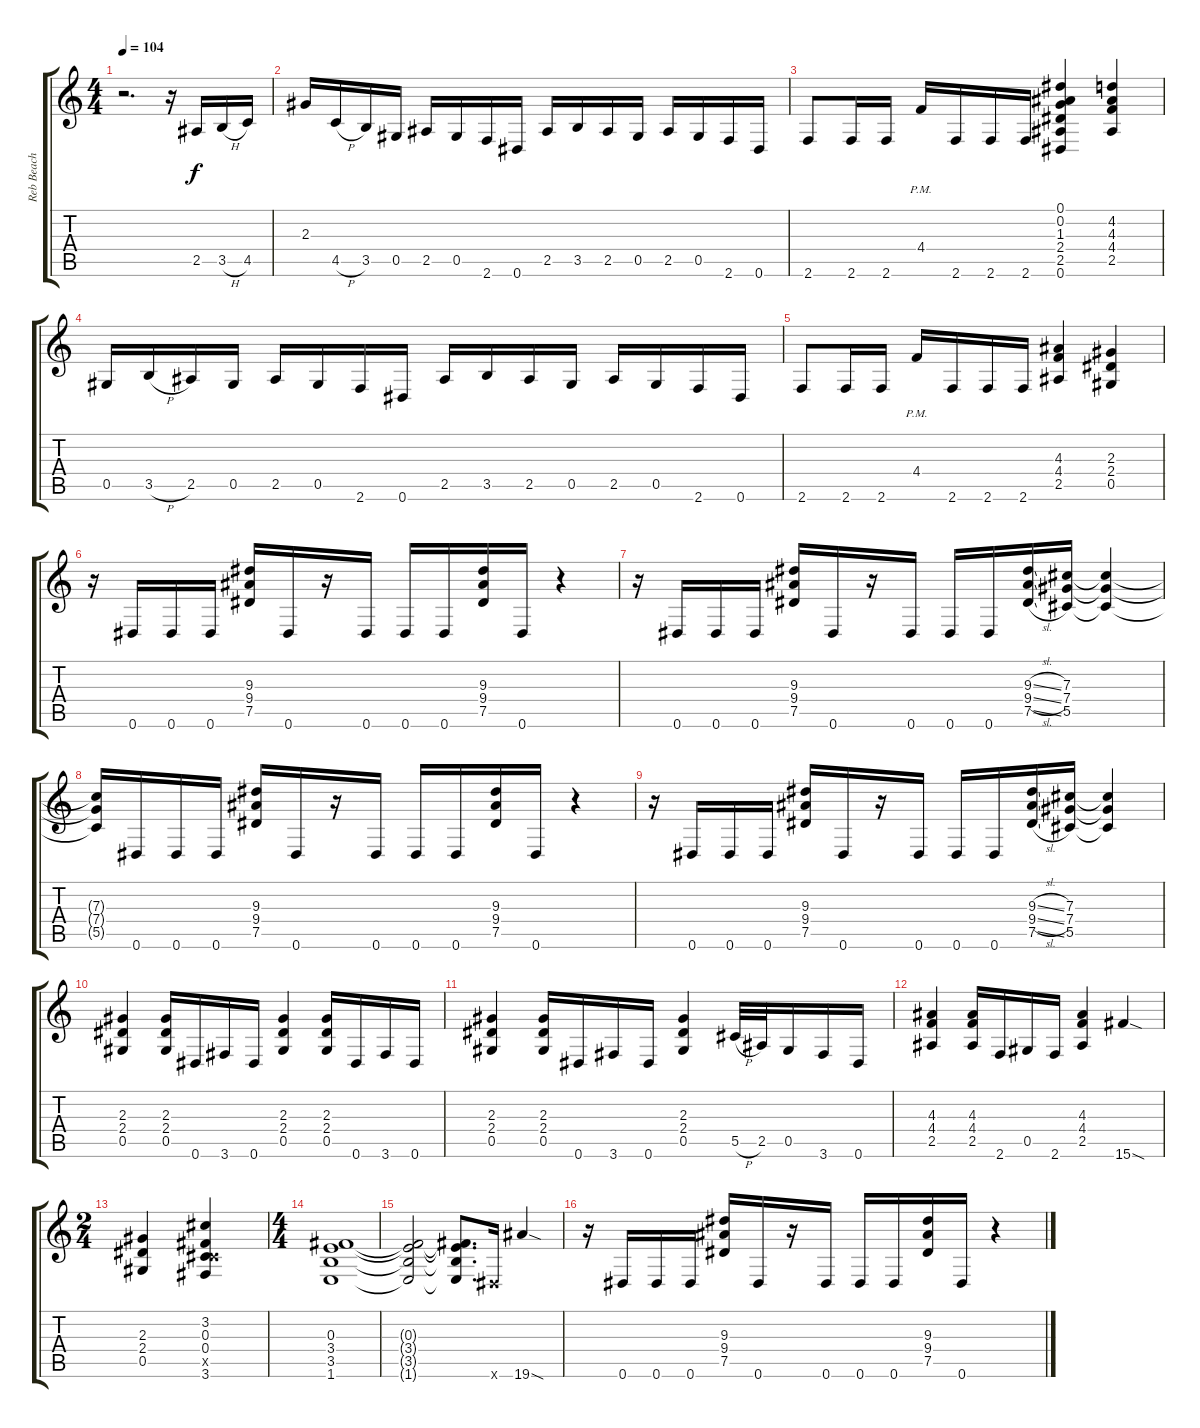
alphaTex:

\track ("Reb Beach" "Reb Beach") {instrument distortionguitar}
\staff {score tabs}
\tuning (Eb4 Bb3 Gb3 Db3 Ab2 Eb2) {hide}
\ts (4 4)
\tempo 104
\clef g2
\ks c
r.2{d dy f} r.16 2.5.16 3.5{h}.16 4.5.16 |
2.3.16 4.5{h}.16 3.5.16 0.5.16 2.5.16 0.5.16 2.6.16 0.6.16 2.5.16 3.5.16 2.5.16 0.5.16 2.5.16 0.5.16 2.6.16 0.6.16 |
2.6.8 2.6.16 2.6.16 4.4{pm}.16 2.6.16 2.6.16 2.6.16 (0.1 0.2 1.3 2.4 2.5 0.6).4 (4.2 4.3 4.4 2.5).4 |
0.5.16 3.5{h}.16 2.5.16 0.5.16 2.5.16 0.5.16 2.6.16 0.6.16 2.5.16 3.5.16 2.5.16 0.5.16 2.5.16 0.5.16 2.6.16 0.6.16 |
2.6.8 2.6.16 2.6.16 4.4{pm}.16 2.6.16 2.6.16 2.6.16 (4.3 4.4 2.5).4 (2.3 2.4 0.5).4 |
r.16 0.6.16 0.6.16 0.6.16 (9.3 9.4 7.5).16 0.6.16 r.16 0.6.16 0.6.16 0.6.16 (9.3 9.4 7.5).16 0.6.16 r.4 |
r.16 0.6.16 0.6.16 0.6.16 (9.3 9.4 7.5).16 0.6.16 r.16 0.6.16 0.6.16 0.6.16 (9.3{sl} 9.4{sl} 7.5{sl}).16 (7.3 7.4 5.5).16 (7.3{t} 7.4{t} 5.5{t}).4 |
(7.3{t} 7.4{t} 5.5{t}).16 0.6.16 0.6.16 0.6.16 (9.3 9.4 7.5).16 0.6.16 r.16 0.6.16 0.6.16 0.6.16 (9.3 9.4 7.5).16 0.6.16 r.4 |
r.16 0.6.16 0.6.16 0.6.16 (9.3 9.4 7.5).16 0.6.16 r.16 0.6.16 0.6.16 0.6.16 (9.3{sl} 9.4{sl} 7.5{sl}).16 (7.3 7.4 5.5).16 (7.3{t} 7.4{t} 5.5{t}).4 |
(2.3 2.4 0.5).4 (2.3 2.4 0.5).16 0.6.16 3.6.16 0.6.16 (2.3 2.4 0.5).4 (2.3 2.4 0.5).16 0.6.16 3.6.16 0.6.16 |
(2.3 2.4 0.5).4 (2.3 2.4 0.5).16 0.6.16 3.6.16 0.6.16 (2.3 2.4 0.5).4 5.5{h}.32 2.5.32 0.5.16 3.6.16 0.6.16 |
(4.3 4.4 2.5).4 (4.3 4.4 2.5).16 2.6.16 0.5.16 2.6.16 (4.3 4.4 2.5).4 15.6{sod}.4 |
\ts (2 4)
(2.3 2.4 0.5).4 (3.2 0.3 0.4 5.5{x} 3.6).4 |
\ts (4 4)
(0.3 3.4 3.5 1.6).1 |
(0.3{t} 3.4{t} 3.5{t} 1.6{t}).2 (0.3{t} 3.4{t} 3.5{t} 1.6{t}).8{d} 0.6{x}.16 19.6{sod}.4 |
r.16 0.6.16 0.6.16 0.6.16 (9.3 9.4 7.5).16 0.6.16 r.16 0.6.16 0.6.16 0.6.16 (9.3 9.4 7.5).16 0.6.16 r.4
